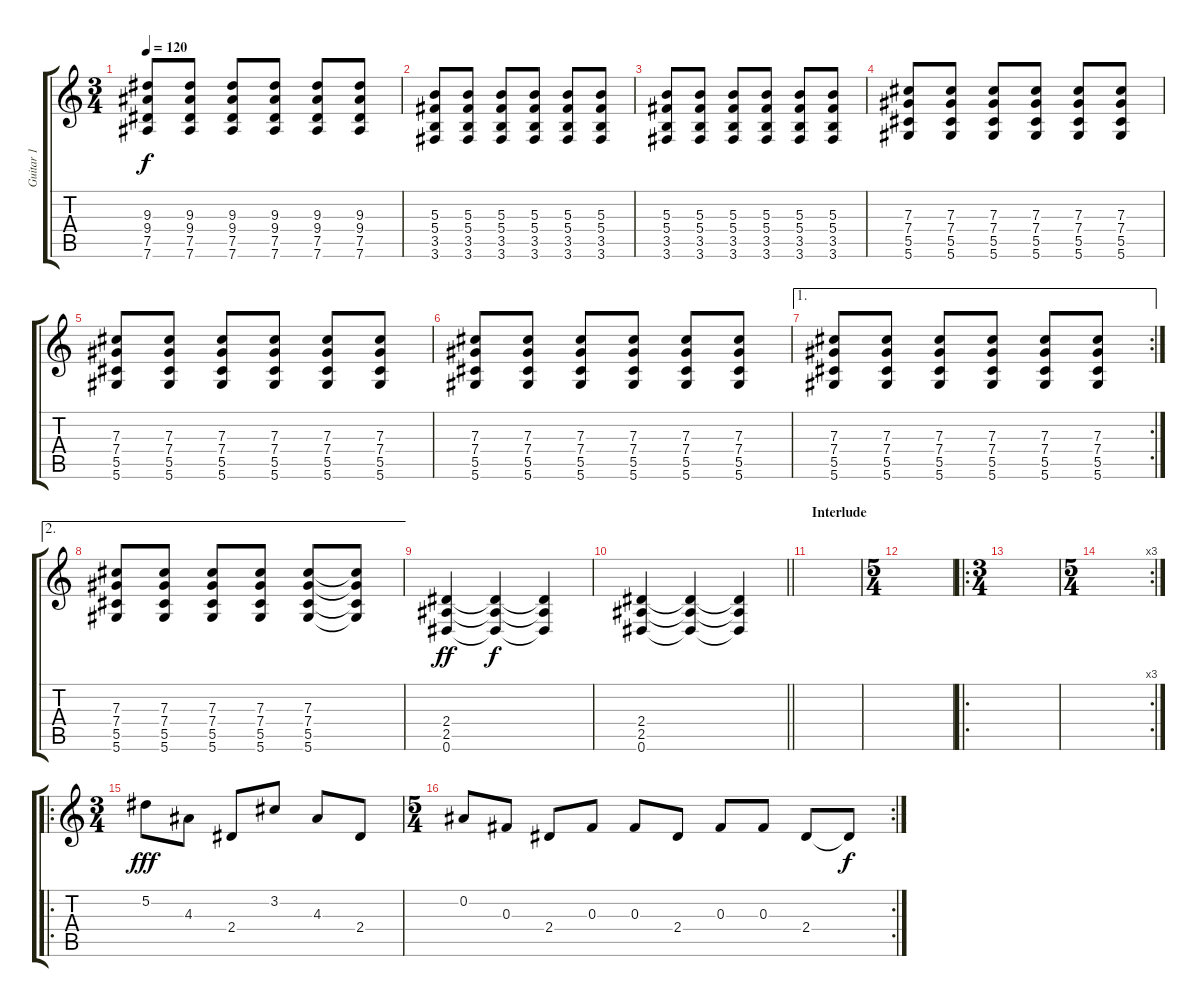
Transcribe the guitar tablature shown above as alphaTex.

\track ("Guitar 1" "Guitar 1") {instrument overdrivenguitar}
\staff {score tabs}
\tuning (Eb4 Bb3 Gb3 Db3 Ab2 Eb2) {hide}
\ts (3 4)
\tempo 120
\clef g2
\ks c
(9.3 9.4 7.5 7.6).8{dy f} (9.3 9.4 7.5 7.6).8 (9.3 9.4 7.5 7.6).8 (9.3 9.4 7.5 7.6).8 (9.3 9.4 7.5 7.6).8 (9.3 9.4 7.5 7.6).8 |
(5.3 5.4 3.5 3.6).8 (5.3 5.4 3.5 3.6).8 (5.3 5.4 3.5 3.6).8 (5.3 5.4 3.5 3.6).8 (5.3 5.4 3.5 3.6).8 (5.3 5.4 3.5 3.6).8 |
(5.3 5.4 3.5 3.6).8 (5.3 5.4 3.5 3.6).8 (5.3 5.4 3.5 3.6).8 (5.3 5.4 3.5 3.6).8 (5.3 5.4 3.5 3.6).8 (5.3 5.4 3.5 3.6).8 |
(7.3 7.4 5.5 5.6).8 (7.3 7.4 5.5 5.6).8 (7.3 7.4 5.5 5.6).8 (7.3 7.4 5.5 5.6).8 (7.3 7.4 5.5 5.6).8 (7.3 7.4 5.5 5.6).8 |
(7.3 7.4 5.5 5.6).8 (7.3 7.4 5.5 5.6).8 (7.3 7.4 5.5 5.6).8 (7.3 7.4 5.5 5.6).8 (7.3 7.4 5.5 5.6).8 (7.3 7.4 5.5 5.6).8 |
(7.3 7.4 5.5 5.6).8 (7.3 7.4 5.5 5.6).8 (7.3 7.4 5.5 5.6).8 (7.3 7.4 5.5 5.6).8 (7.3 7.4 5.5 5.6).8 (7.3 7.4 5.5 5.6).8 |
\ae 1
\rc 2
(7.3 7.4 5.5 5.6).8 (7.3 7.4 5.5 5.6).8 (7.3 7.4 5.5 5.6).8 (7.3 7.4 5.5 5.6).8 (7.3 7.4 5.5 5.6).8 (7.3 7.4 5.5 5.6).8 |
\ae 2
(7.3 7.4 5.5 5.6).8 (7.3 7.4 5.5 5.6).8 (7.3 7.4 5.5 5.6).8 (7.3 7.4 5.5 5.6).8 (7.3 7.4 5.5 5.6).8 (7.3{t} 7.4{t} 5.5{t} 5.6{t}).8 |
(2.4 2.5 0.6).4{dy ff} (2.4{t} 2.5{t} 0.6{t}).4{dy f} (2.4{t} 2.5{t} 0.6{t}).4 |
\barLineRight lightlight
(2.4 2.5 0.6).4 (2.4{t} 2.5{t} 0.6{t}).4 (2.4{t} 2.5{t} 0.6{t}).4 |
\section ("" "Interlude")
|
\ts (5 4)
|
\ro
\ts (3 4)
|
\rc 3
\ts (5 4)
|
\ro
\ts (3 4)
5.2.8{dy fff} 4.3.8 2.4.8 3.2.8 4.3.8 2.4.8 |
\rc 2
\ts (5 4)
0.2.8 0.3.8 2.4.8 0.3.8 0.3.8 2.4.8 0.3.8 0.3.8 2.4.8 2.4{t}.8{dy f}
